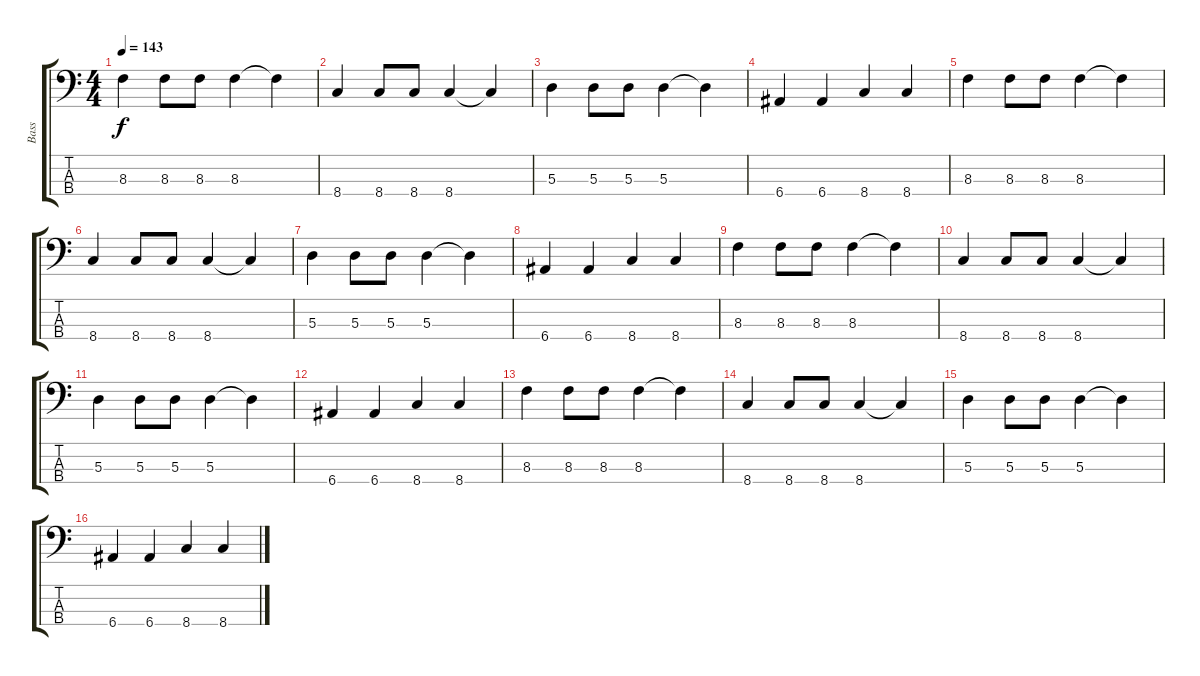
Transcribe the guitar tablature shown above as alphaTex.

\track ("Bass" "Bass") {instrument electricbassfinger}
\staff {score tabs}
\tuning (G2 D2 A1 E1) {hide}
\ts (4 4)
\tempo 143
\clef f4
\ks c
8.3.4{dy f} 8.3.8 8.3.8 8.3.4 8.3{t}.4 |
8.4.4 8.4.8 8.4.8 8.4.4 8.4{t}.4 |
5.3.4 5.3.8 5.3.8 5.3.4 5.3{t}.4 |
6.4.4 6.4.4 8.4.4 8.4.4 |
8.3.4 8.3.8 8.3.8 8.3.4 8.3{t}.4 |
8.4.4 8.4.8 8.4.8 8.4.4 8.4{t}.4 |
5.3.4 5.3.8 5.3.8 5.3.4 5.3{t}.4 |
6.4.4 6.4.4 8.4.4 8.4.4 |
8.3.4 8.3.8 8.3.8 8.3.4 8.3{t}.4 |
8.4.4 8.4.8 8.4.8 8.4.4 8.4{t}.4 |
5.3.4 5.3.8 5.3.8 5.3.4 5.3{t}.4 |
6.4.4 6.4.4 8.4.4 8.4.4 |
8.3.4 8.3.8 8.3.8 8.3.4 8.3{t}.4 |
8.4.4 8.4.8 8.4.8 8.4.4 8.4{t}.4 |
5.3.4 5.3.8 5.3.8 5.3.4 5.3{t}.4 |
6.4.4 6.4.4 8.4.4 8.4.4
